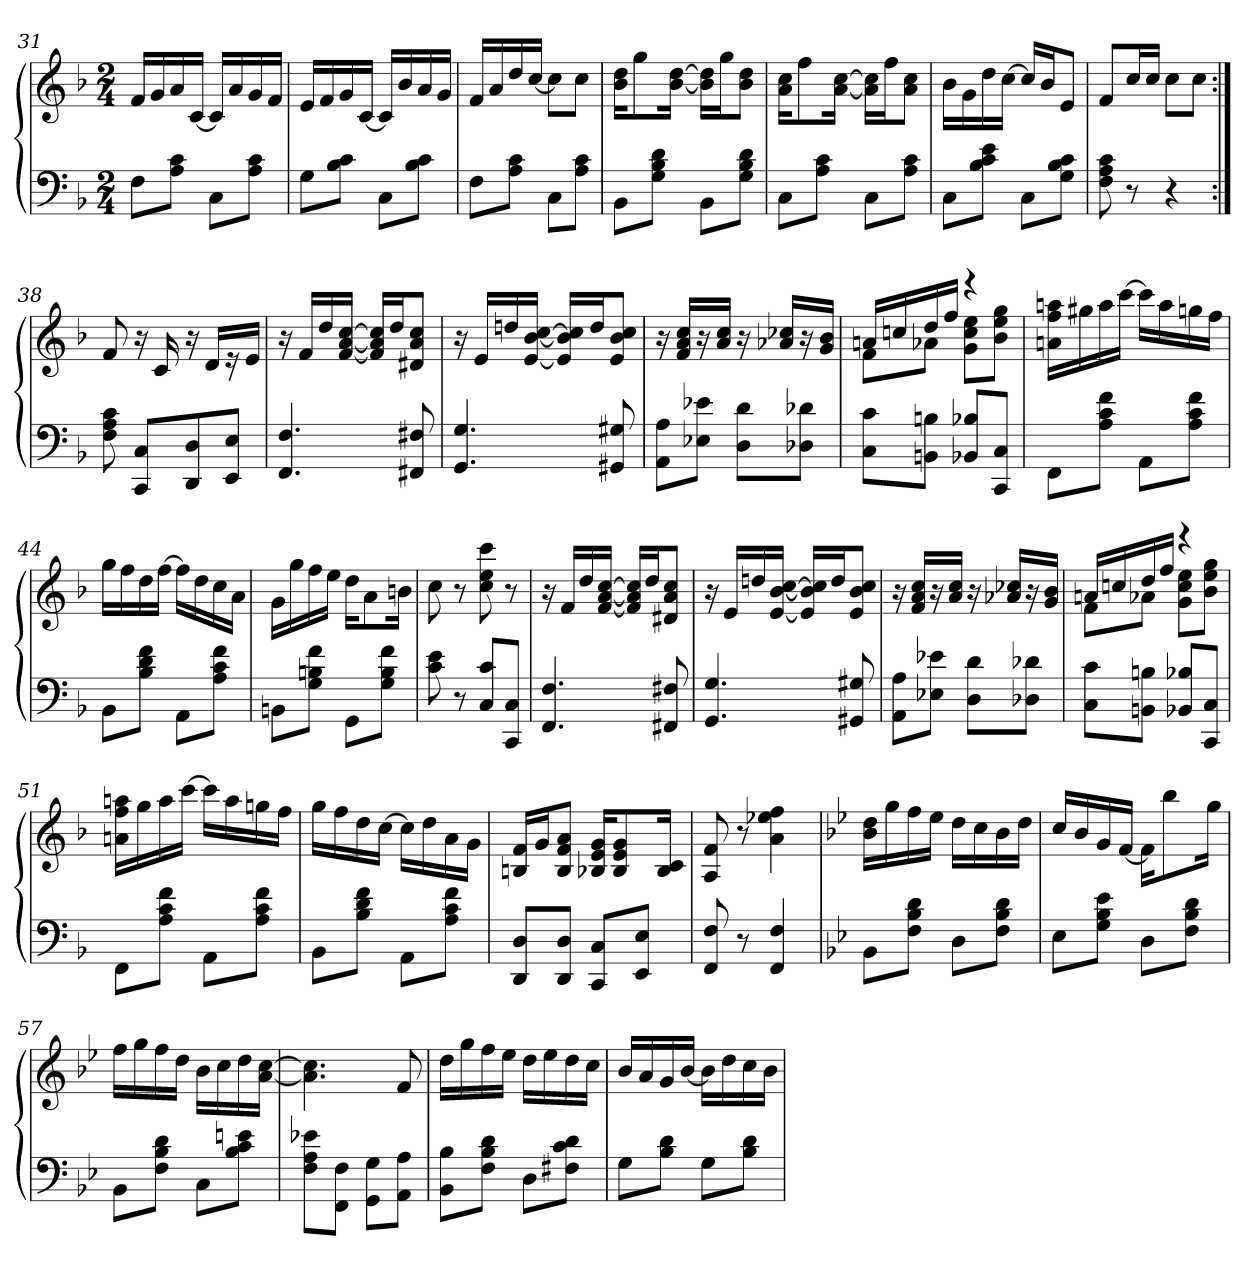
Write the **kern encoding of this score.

**kern	**kern
*part2	*part1
*staff2	*staff1
*clefF4	*clefG2
*k[b-]	*k[b-]
*M2/4	*M2/4
=31	=31
8FL	16fLL
.	16g
8c 8AJ	16a
.	[16cJJ
8CL	16cLL]
.	16a
8c 8AJ	16g
.	16fJJ
=32	=32
8GL	16eLL
.	16f
8c 8B-J	16g
.	[16cJJ
8CL	16cLL]
.	16b-
8c 8B-J	16a
.	16gJJ
=33	=33
8FL	16fLL
.	16a
8c 8AJ	16dd
.	[16ccJJ
8CL	8ccL]
8c 8AJ	8ccJ
=34	=34
8BB-L	16dd 16b-KL
.	8gg
8d 8B- 8GJ	.
.	[16dd [16b-Jk
8BB-L	16dd] 16b-]LL
.	16ggJ
8d 8B- 8GJ	8dd 8b-J
=35	=35
8CL	16cc 16aKL
.	8ff
8c 8AJ	.
.	[16cc [16aJk
8CL	16cc] 16a]LL
.	16ffJ
8c 8AJ	8cc 8aJ
=36	=36
8CL	16b-LL
.	16g
8e 8c 8B-J	16dd
.	[16ccJJ
8CL	16ccLL]
.	16b-J
8c 8B- 8GJ	8eJ
=37	=37
8c 8A 8F	8fL
8r	16ccL
.	16ccJJ
4r	8ccL
.	8ccJ
=38:|!	=38:|!
8c 8A 8F	8f
8C 8CCL	16r
.	16c
8D 8DD	16r
.	16dLL
8E 8EEJ	16r
.	16eJJ
=39	=39
4.F 4.FF	16r
.	16fLL
.	16dd
.	[16cc [16a [16fJJ
.	16cc] 16a] 16f]LL
.	16ddJ
8F#X 8FF#X	8cc 8a 8d#XJ
=40	=40
4.G 4.GG	16r
.	16eLL
.	16ddn
.	[16cc [16b- [16eJJ
.	16cc] 16b-] 16e]LL
.	16ddJ
8G#X 8GG#X	8cc 8b- 8eJ
=41	=41
8A 8AAL	16r
.	16cc 16a 16fLL
8e-X 8E-XJ	16r
.	16cc 16aJJ
8d 8DL	16r
.	16cc-X 16a-XLL
8d-X 8D-XJ	16r
.	16b- 16gJJ
=42	=42
*	*^
8c 8CL	16anLL	8fL
.	16ccn	.
8Bn 8BBnJ	16dd	8a-XJ
.	16ffJJ	.
8B-X 8BB-XL	4r	8ee 8cc 8gL
8C 8CCJ	.	8gg 8ee 8b-J
*	*v	*v
=43	=43
8FFL	16aan 16ff 16anLL
.	16gg#X
8f 8c 8AJ	16aa
.	[16cccJJ
8AAL	16cccLL]
.	16aa
8f 8c 8AJ	16ggn
.	16ffJJ
=44	=44
8BB-L	16ggLL
.	16ff
8f 8d 8B-J	16dd
.	[16ffJJ
8AAL	16ffLL]
.	16dd
8f 8c 8AJ	16cc
.	16aJJ
=45	=45
8BBnL	16gLL
.	16gg
8f 8Bn 8GJ	16ff
.	16eeJJ
8GGL	16ddKL
.	8a
8f 8B 8GJ	.
.	16bnJk
=46	=46
8e 8c	8cc
8r	8r
8c 8CL	8ccc 8ee 8cc
8C 8CCJ	8r
=47	=47
4.F 4.FF	16r
.	16fLL
.	16dd
.	[16cc [16a [16fJJ
.	16cc] 16a] 16f]LL
.	16ddJ
8F#X 8FF#X	8cc 8a 8d#XJ
=48	=48
4.G 4.GG	16r
.	16eLL
.	16ddn
.	[16cc [16b- [16eJJ
.	16cc] 16b-] 16e]LL
.	16ddJ
8G#X 8GG#X	8cc 8b- 8eJ
=49	=49
8A 8AAL	16r
.	16cc 16a 16fLL
8e-X 8E-XJ	16r
.	16cc 16aJJ
8d 8DL	16r
.	16cc-X 16a-XLL
8d-X 8D-XJ	16r
.	16b- 16gJJ
=50	=50
*	*^
8c 8CL	16anLL	8fL
.	16ccn	.
8Bn 8BBnJ	16dd	8a-XJ
.	16ffJJ	.
8B-X 8BB-XL	4r	8ee 8cc 8gL
8C 8CCJ	.	8gg 8ee 8b-J
*	*v	*v
=51	=51
8FFL	16aan 16ff 16anLL
.	16gg
8f 8c 8AJ	16aa
.	[16cccJJ
8AAL	16cccLL]
.	16aa
8f 8c 8AJ	16ggn
.	16ffJJ
=52	=52
8BB-L	16ggLL
.	16ff
8f 8d 8B-J	16dd
.	[16ccJJ
8AAL	16ccLL]
.	16dd
8f 8c 8AJ	16a
.	16gJJ
=53	=53
8D 8DDL	16f 16BnLL
.	16gJ
8D 8DDJ	8a 8f 8BJ
8C 8CCL	16g 16e 16B-XKL
.	8g 8e 8B-
8E 8EEJ	.
.	16c 16B-Jk
=54	=54
8F 8FF	8f 8A
8r	8r
4F 4FF	4ff 4ee-X 4a
=55	=55
*k[b-e-]	*k[b-e-]
8BB-L	16dd 16b-LL
.	16gg
8d 8B- 8FJ	16ff
.	16ee-JJ
8DL	16ddLL
.	16cc
8d 8B- 8FJ	16b-
.	16ddJJ
=56	=56
8E-L	16ccLL
.	16b-
8e- 8B- 8GJ	16g
.	[16fJJ
8DL	16fKL]
.	8bb-
8d 8B- 8FJ	.
.	16ggJk
=57	=57
8BB-L	16ffLL
.	16gg
8d 8B- 8FJ	16ff
.	16ddJJ
8CL	16b-LL
.	16cc
8en 8c 8B-J	16dd
.	[16cc [16aJJ
=58	=58
8e-X 8A 8FL	4.cc] 4.a]
8F 8FFJ	.
8G 8GGL	.
8A 8AAJ	8f
=59	=59
8B- 8BB-L	16ddLL
.	16gg
8d 8B- 8FJ	16ff
.	16ee-JJ
8DL	16ddLL
.	16ee-
8d 8c 8F#XJ	16dd
.	16ccJJ
=60	=60
8GL	16b-LL
.	16a
8d 8B-J	16g
.	[16b-JJ
8GL	16b-LL]
.	16dd
8d 8B-J	16cc
.	16b-JJ
=	=
*-	*-
